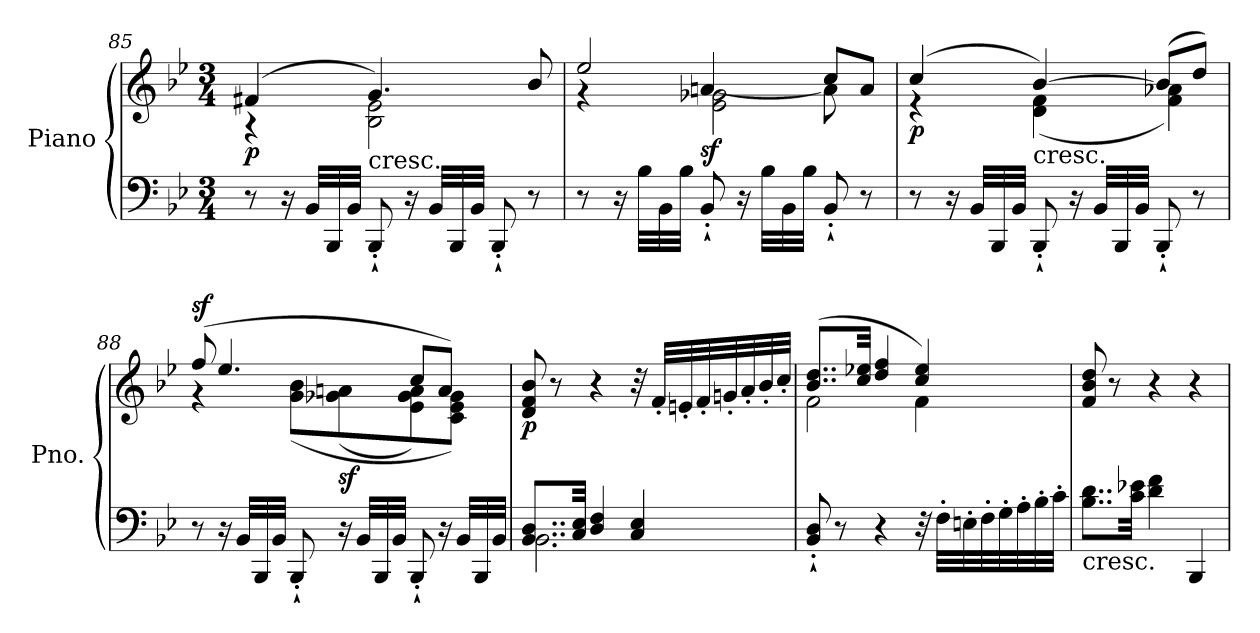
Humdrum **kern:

**kern	**kern	**dynam
*part1	*part1	*part1
*staff2	*staff1	*staff1/2
*I"Piano	*	*
*I'Pno.	*	*
!!LO:LB:g=z
*clefF4	*clefG2	*
*k[b-e-]	*k[b-e-]	*
*B-:	*B-:	*
*M3/4	*M3/4	*
=85	=85	=85
*	*^	*
!	!	!	!LO:DY:b
8r	(4f#X/	4rA	p
16r	.	.	.
*Xtuplet	*	*	*
48BB-/LLL	.	.	.
48BBB-/	.	.	.
48BB-/JJJ	.	.	.
!	!LO:TX:b:t=cresc.	!	!
8BBB-`'/	4.g/)	2B-\ 2e-\	.
16r	.	.	.
48BB-/LLL	.	.	.
48BBB-/	.	.	.
48BB-/JJJ	.	.	.
8BBB-`'/	.	.	.
8r	8b-/	.	.
=86	=86	=86	=86
*	*	*^	*
8r	2ee-/	4rg	4ryy	.
16r	.	.	.	.
48B-\LLL	.	.	.	.
48BB-\	.	.	.	.
48B-\JJJ	.	.	.	.
!	!	!	!	!LO:DY:b
8BB-`'/	.	[4an/	2e-\ 2g-X\	sf
16r	.	.	.	.
48B-\LLL	.	.	.	.
48BB-\	.	.	.	.
48B-\JJJ	.	.	.	.
8BB-`'/	8cc/L	8a\]	.	.
8r	8a/J	8ryy	.	.
*	*	*v	*v	*
=87	=87	=87	=87
!	!	!	!LO:DY:b
8r	(4cc/	4re	p
16r	.	.	.
48BB-/LLL	.	.	.
48BBB-/	.	.	.
48BB-/JJJ	.	.	.
!	!LO:TX:b:t=cresc.	!	!
8BBB-`'/	[4b-/)	(4d\ 4f\	.
16r	.	.	.
48BB-/LLL	.	.	.
48BBB-/	.	.	.
48BB-/JJJ	.	.	.
8BBB-`'/	(8b-/L]	4f\ 4a-X\)	.
8r	8dd/J)	.	.
!!LO:LB:g=z	!!
=88	=88	=88	=88
!	!	!	!LO:DY:a
8r	(8ff/	4rg	sf
16r	4.ee-/	.	.
48BB-/LLL	.	.	.
48BBB-/	.	.	.
48BB-/JJJ	.	.	.
8BBB-`'/	.	(8g\ 8b-\L	.
!	!	!	!LO:DY:b
16r	.	(8g-X\ 8an\	sf
48BB-/LLL	.	.	.
48BBB-/	.	.	.
48BB-/JJJ	.	.	.
8BBB-`'/	8cc/L	8e-\ 8g-\ 8a\)	.
16r	8a/J)	8c\ 8e-\ 8g-\J)	.
48BB-/LLL	.	.	.
48BBB-/	.	.	.
48BB-/JJJ	.	.	.
*	*v	*v	*
=89	=89	=89
*^	*	*
!	!	!	!LO:DY:b
8..BB-/ 8..D/L	2.BB-\	8d/ 8f/ 8b-/	p
.	.	8r	.
32C/ 32E-/Jkk	.	.	.
4D/ 4F/	.	4r	.
4C/ 4E-/	.	32r	.
.	.	32f'/LLL	.
.	.	32en'/	.
.	.	32f'/	.
.	.	32gn'/	.
.	.	32a'/	.
.	.	32b-'/	.
.	.	32cc'/JJJ	.
*v	*v	*	*
=90	=90	=90
*	*^	*
8BB-/`' 8D/`'	(8..b-/ 8..dd/L	2f\	.
8r	.	.	.
.	32cc/ 32ee-X/Jkk	.	.
4r	4dd/ 4ff/	.	.
32r	4cc/ 4ee-/)	4f\	.
32F'\LLL	.	.	.
32En'\	.	.	.
32F'\	.	.	.
32G'\	.	.	.
32A'\	.	.	.
32B-'\	.	.	.
32c'\JJJ	.	.	.
*	*v	*v	*
=91	=91	=91
!LO:TX:b:t=cresc.	!	!
8..B-\ 8..d\L	8f/ 8b-/ 8dd/	.
.	8r	.
32c\ 32e-X\Jkk	.	.
4d\ 4f\	4r	.
4BBB-/	4r	.
=	=	=
*-	*-	*-
